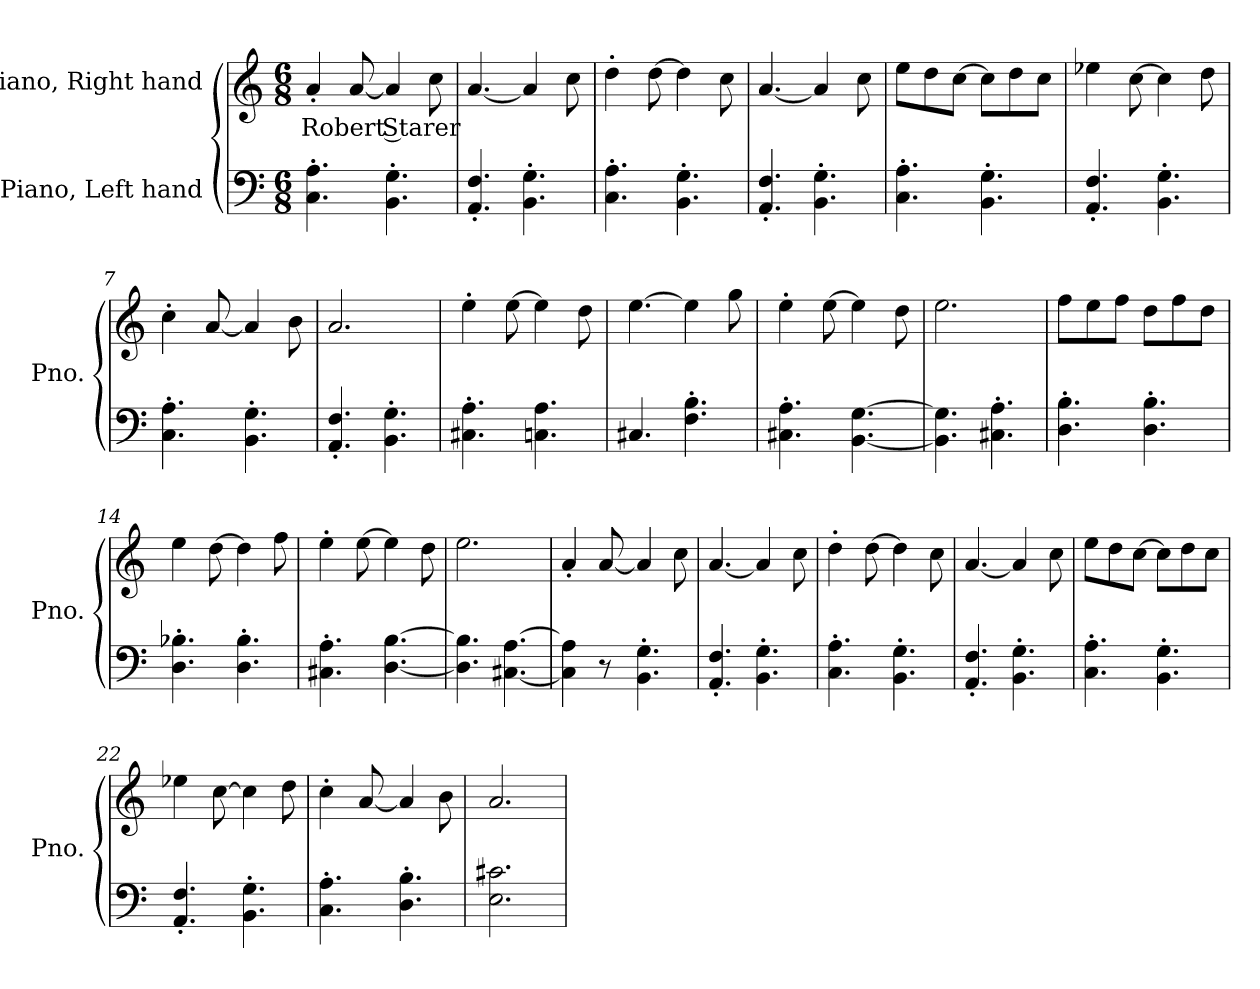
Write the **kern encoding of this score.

**kern	**kern	**text
*part2	*part1	*part1
*staff2	*staff1	*staff1
*I"Piano, Left hand	*I"Piano, Right hand	*
*I'Pno.	*I'Pno.	*
*clefF4	*clefG2	*
*k[]	*k[]	*
*M6/8	*M6/8	*
*MM120	*MM120	*
=1	=1	=1
!	!	!LO:LY:b
4.C\' 4.A\'	4a'/	Robert Starer
.	[8a/	.
4.BB\' 4.G\'	4a/]	.
.	8cc\	.
=2	=2	=2
4.AA/' 4.F/'	[4.a/	.
4.BB\' 4.G\'	4a/]	.
.	8cc\	.
=3	=3	=3
4.C\' 4.A\'	4dd'\	.
.	[8dd\	.
4.BB\' 4.G\'	4dd\]	.
.	8cc\	.
=4	=4	=4
4.AA/' 4.F/'	[4.a/	.
4.BB\' 4.G\'	4a/]	.
.	8cc\	.
=5	=5	=5
4.C\' 4.A\'	8ee\L	.
.	8dd\	.
.	[8cc\J	.
4.BB\' 4.G\'	8cc\L]	.
.	8dd\	.
.	8cc\J	.
=6	=6	=6
4.AA/' 4.F/'	4ee-X\	.
.	[8cc\	.
4.BB\' 4.G\'	4cc\]	.
.	8dd\	.
!!LO:LB:g=z
=7	=7	=7
4.C\' 4.A\'	4cc'\	.
.	[8a/	.
4.BB\' 4.G\'	4a/]	.
.	8b\	.
=8	=8	=8
4.AA/' 4.F/'	2.a/	.
4.BB\' 4.G\'	.	.
=9	=9	=9
4.C#X\' 4.A\'	4ee'\	.
.	[8ee\	.
4.Cn\ 4.A\	4ee\]	.
.	8dd\	.
=10	=10	=10
4.C#X/	[4.ee\	.
4.F\' 4.B\'	4ee\]	.
.	8gg\	.
=11	=11	=11
4.C#X\' 4.A\'	4ee'\	.
.	[8ee\	.
[4.BB\ [4.G\	4ee\]	.
.	8dd\	.
=12	=12	=12
4.BB\] 4.G\]	2.ee\	.
4.C#X\' 4.A\'	.	.
=13	=13	=13
4.D\' 4.B\'	8ff\L	.
.	8ee\	.
.	8ff\J	.
4.D\' 4.B\'	8dd\L	.
.	8ff\	.
.	8dd\J	.
=14	=14	=14
4.D\' 4.B-X\'	4ee\	.
.	[8dd\	.
4.D\' 4.B-\'	4dd\]	.
.	8ff\	.
!!LO:LB:g=z
=15	=15	=15
4.C#X\' 4.A\'	4ee'\	.
.	[8ee\	.
[4.D\ [4.B\	4ee\]	.
.	8dd\	.
=16	=16	=16
4.D\] 4.B\]	2.ee\	.
[4.C#X\ [4.A\	.	.
=17	=17	=17
4C#\] 4A\]	4a'/	.
8r	[8a/	.
4.BB\' 4.G\'	4a/]	.
.	8cc\	.
=18	=18	=18
4.AA/' 4.F/'	[4.a/	.
4.BB\' 4.G\'	4a/]	.
.	8cc\	.
=19	=19	=19
4.C\' 4.A\'	4dd'\	.
.	[8dd\	.
4.BB\' 4.G\'	4dd\]	.
.	8cc\	.
=20	=20	=20
4.AA/' 4.F/'	[4.a/	.
4.BB\' 4.G\'	4a/]	.
.	8cc\	.
=21	=21	=21
4.C\' 4.A\'	8ee\L	.
.	8dd\	.
.	[8cc\J	.
4.BB\' 4.G\'	8cc\L]	.
.	8dd\	.
.	8cc\J	.
=22	=22	=22
4.AA/' 4.F/'	4ee-X\	.
.	[8cc\	.
4.BB\' 4.G\'	4cc\]	.
.	8dd\	.
!!LO:LB:g=z
=23	=23	=23
4.C\' 4.A\'	4cc'\	.
.	[8a/	.
4.D\' 4.B\'	4a/]	.
.	8b\	.
=24	=24	=24
2.E\ 2.c#X\	2.a/	.
=	=	=
*-	*-	*-
